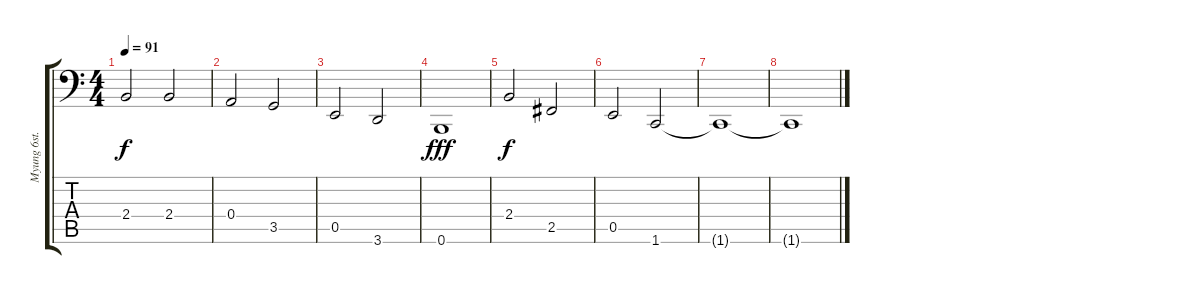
\track ("Myung 6st." "Myung 6st.") {instrument electricbasspick}
\staff {score tabs}
\tuning (C3 G2 D2 A1 E1 B0) {hide}
\ts (4 4)
\tempo 91
\clef f4
\ks c
2.4.2{dy f} 2.4.2 |
0.4.2 3.5.2 |
0.5.2 3.6.2 |
0.6.1{dy fff} |
2.4.2{dy f} 2.5.2 |
0.5.2 1.6.2 |
1.6{t}.1 |
1.6{t}.1
